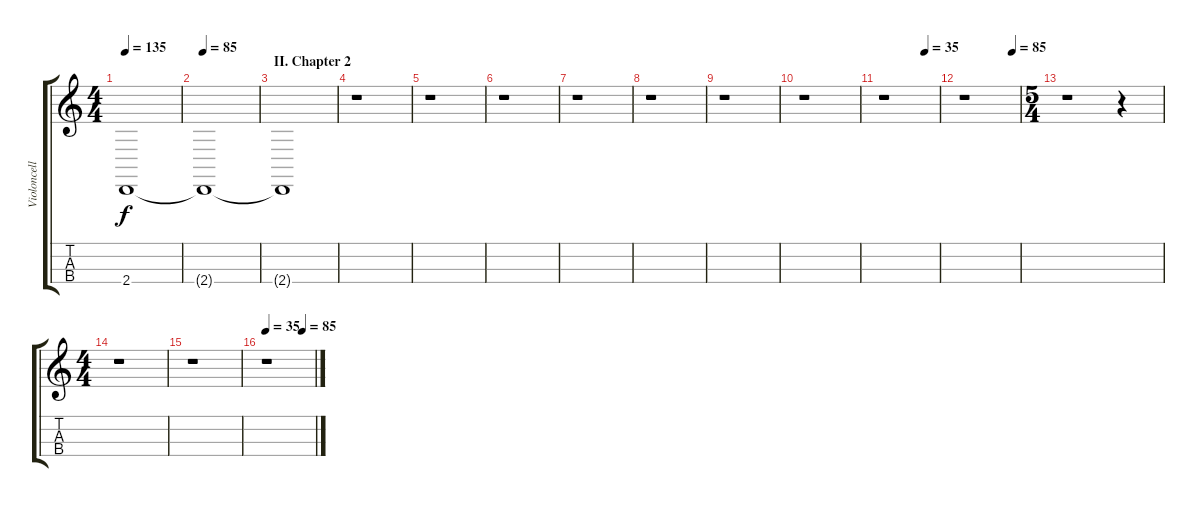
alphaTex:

\track ("Violoncello" "Violoncell") {instrument cello}
\staff {score tabs}
\tuning (A3 D3 G2 C2) {hide}
\ts (4 4)
\tempo 135
\clef g2
\ks c
2.4{t}.1{dy f} |
\tempo 85
2.4{t}.1 |
\section ("" "II. Chapter 2")
2.4{t}.1{volume 0} |
r.1 |
r.1 |
r.1 |
r.1 |
r.1 |
r.1 |
r.1 |
\tempo (35 0.75)
r.1 |
\tempo (85 0.875)
r.1 |
\ts (5 4)
r.1 r.4 |
\ts (4 4)
r.1 |
r.1 |
\tempo 35
\tempo (85 0.75)
r.1
